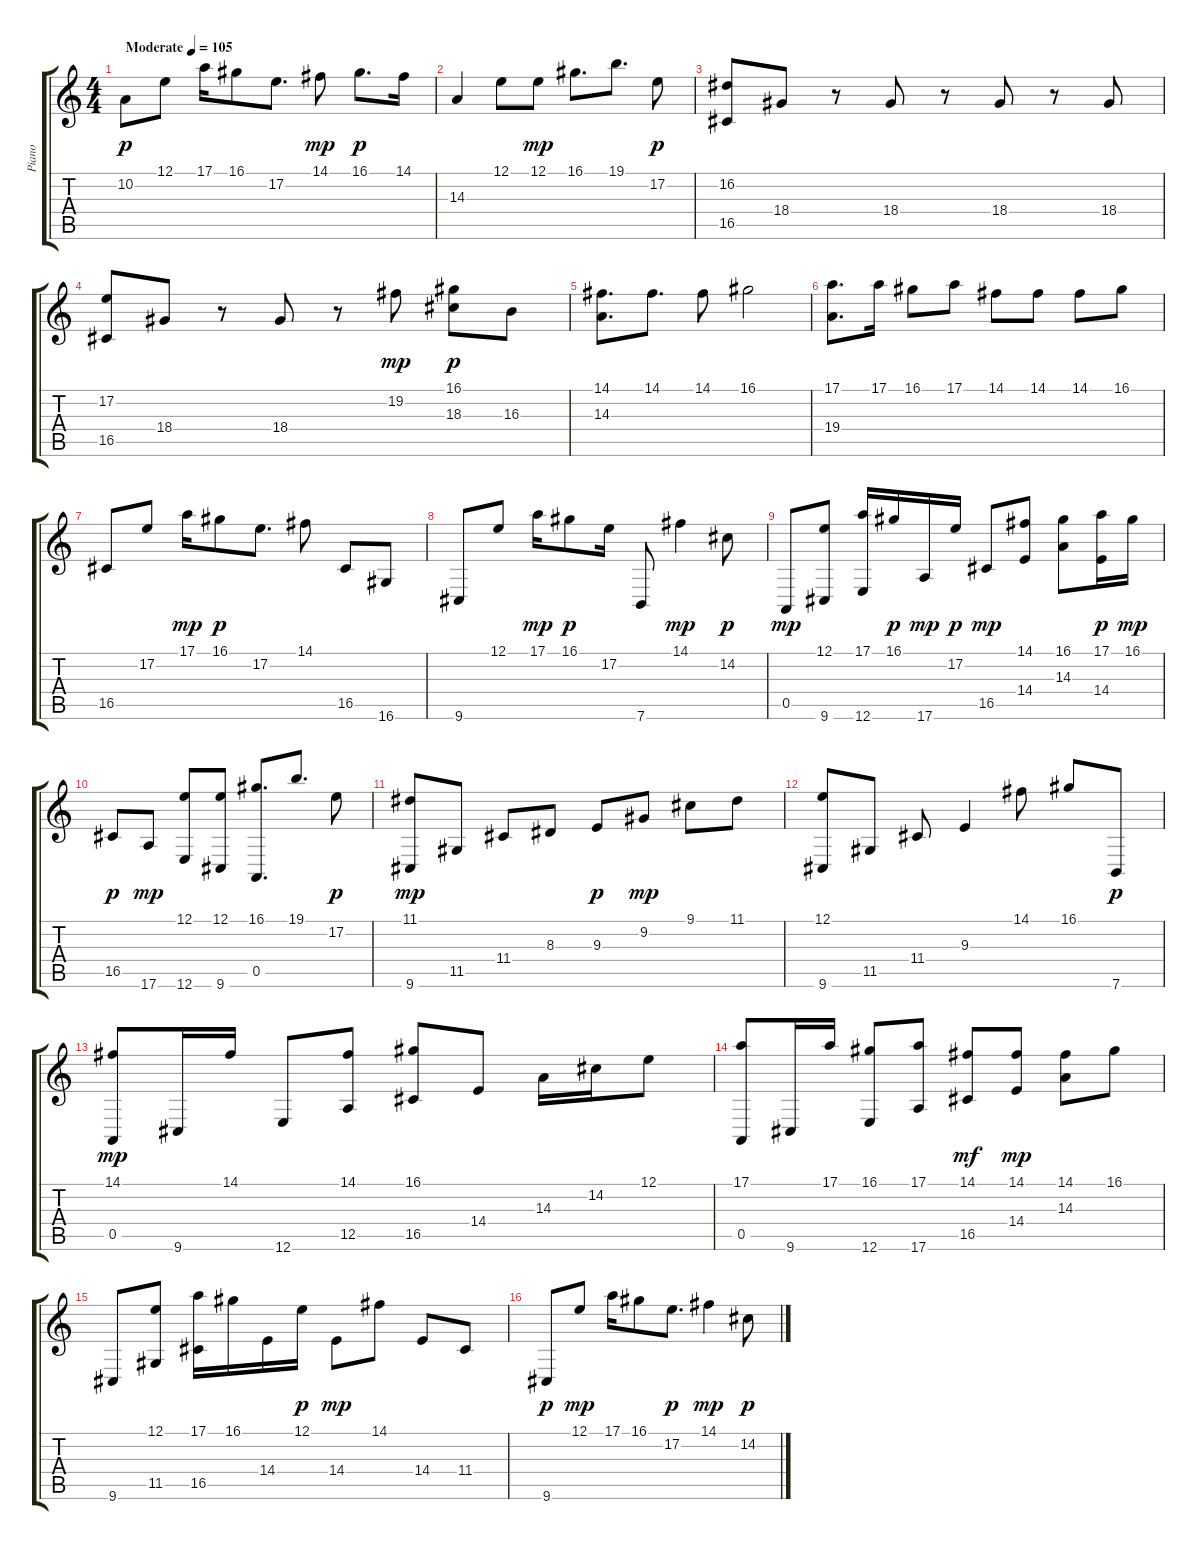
\track ("Piano" "Piano") {instrument acousticgrandpiano}
\staff {score tabs}
\tuning (E4 B3 G3 D3 A2 E2) {hide}
\ts (4 4)
\tempo (105 "Moderate")
\clef g2
\ks c
10.2.8{dy p instrument acousticgrandpiano} 12.1.8 17.1.16 16.1.8 17.2.8{d} 14.1.8{dy mp} 16.1.8{d dy p} 14.1.16 |
14.3.4 12.1.8 12.1.8{dy mp} 16.1.8{d} 19.1.8{d} 17.2.8{dy p} |
(16.2 16.5).8 18.4.8 r.8 18.4.8 r.8 18.4.8 r.8 18.4.8 |
(17.2 16.5).8 18.4.8 r.8 18.4.8 r.8 19.2.8{dy mp} (16.1 18.3).8{dy p} 16.3.8 |
(14.1 14.3).8{d} 14.1.8{d} 14.1.8 16.1.2 |
(17.1 19.4).8{d} 17.1.16 16.1.8 17.1.8 14.1.8 14.1.8 14.1.8 16.1.8 |
16.5.8 17.2.8 17.1.16{dy mp} 16.1.8{dy p} 17.2.8{d} 14.1.8 16.5.8 16.6.8 |
9.6.8 12.1.8 17.1.16{dy mp} 16.1.8{dy p} 17.2.16 7.6.8 14.1.4{dy mp} 14.2.8{dy p} |
0.5.8{dy mp} (12.1 9.6).8 (17.1 12.6).16 16.1.16{dy p} 17.6.16{dy mp} 17.2.16{dy p} 16.5.8{dy mp} (14.1 14.4).8 (16.1 14.3).8 (17.1 14.4).16{dy p} 16.1.16{dy mp} |
16.5.8{dy p} 17.6.8{dy mp} (12.1 12.6).8 (12.1 9.6).8 (16.1 0.5).8{d} 19.1.8{d} 17.2.8{dy p} |
(11.1 9.6).8{dy mp} 11.5.8 11.4.8 8.3.8 9.3.8{dy p} 9.2.8{dy mp} 9.1.8 11.1.8 |
(12.1 9.6).8 11.5.8 11.4.8 9.3.4 14.1.8 16.1.8 7.6.8{dy p} |
(14.1 0.5).8{dy mp} 9.6.16 14.1.16 12.6.8 (14.1 12.5).8 (16.1 16.5).8 14.4.8 14.3.16 14.2.16 12.1.8 |
(17.1 0.5).8 9.6.16 17.1.16 (16.1 12.6).8 (17.1 17.6).8 (14.1 16.5).8{dy mf} (14.1 14.4).8{dy mp} (14.1 14.3).8 16.1.8 |
9.6.8 (12.1 11.5).8 (17.1 16.5).16 16.1.16 14.4.16 12.1.16{dy p} 14.4.8{dy mp} 14.1.8 14.4.8 11.4.8 |
9.6.8{dy p} 12.1.8{dy mp} 17.1.16 16.1.8 17.2.8{d dy p} 14.1.4{dy mp} 14.2.8{dy p}
